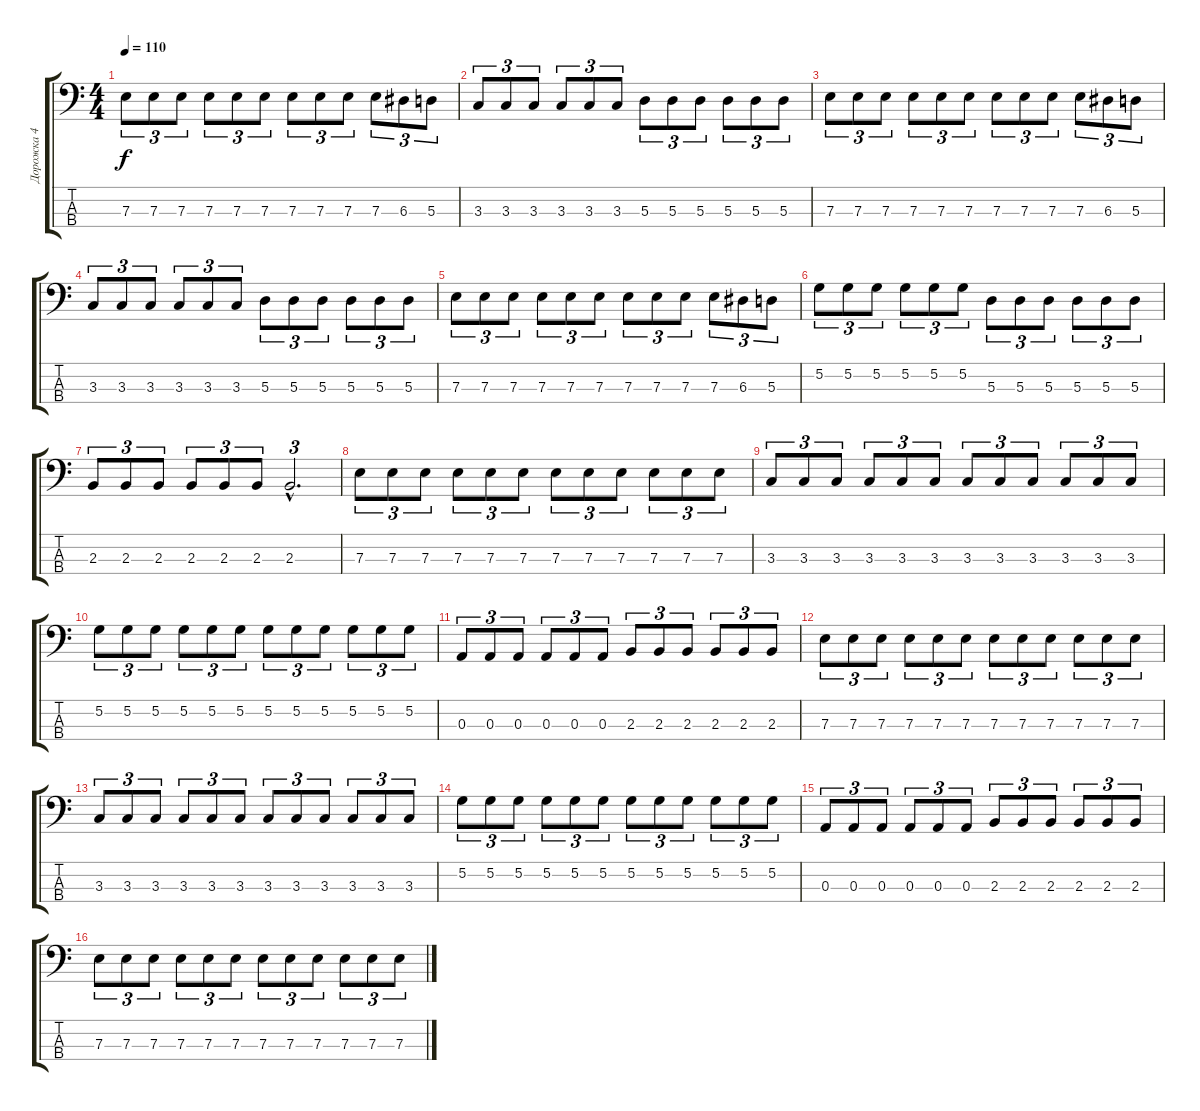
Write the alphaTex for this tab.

\track ("Дорожка 4" "Дорожка 4") {instrument electricbasspick}
\staff {score tabs}
\tuning (G2 D2 A1 E1) {hide}
\ts (4 4)
\tempo 110
\clef f4
\ks c
7.3.8{tu (3 2) dy f} 7.3.8{tu (3 2)} 7.3.8{tu (3 2)} 7.3.8{tu (3 2)} 7.3.8{tu (3 2)} 7.3.8{tu (3 2)} 7.3.8{tu (3 2)} 7.3.8{tu (3 2)} 7.3.8{tu (3 2)} 7.3.8{tu (3 2)} 6.3.8{tu (3 2)} 5.3.8{tu (3 2)} |
3.3.8{tu (3 2)} 3.3.8{tu (3 2)} 3.3.8{tu (3 2)} 3.3.8{tu (3 2)} 3.3.8{tu (3 2)} 3.3.8{tu (3 2)} 5.3.8{tu (3 2)} 5.3.8{tu (3 2)} 5.3.8{tu (3 2)} 5.3.8{tu (3 2)} 5.3.8{tu (3 2)} 5.3.8{tu (3 2)} |
7.3.8{tu (3 2)} 7.3.8{tu (3 2)} 7.3.8{tu (3 2)} 7.3.8{tu (3 2)} 7.3.8{tu (3 2)} 7.3.8{tu (3 2)} 7.3.8{tu (3 2)} 7.3.8{tu (3 2)} 7.3.8{tu (3 2)} 7.3.8{tu (3 2)} 6.3.8{tu (3 2)} 5.3.8{tu (3 2)} |
3.3.8{tu (3 2)} 3.3.8{tu (3 2)} 3.3.8{tu (3 2)} 3.3.8{tu (3 2)} 3.3.8{tu (3 2)} 3.3.8{tu (3 2)} 5.3.8{tu (3 2)} 5.3.8{tu (3 2)} 5.3.8{tu (3 2)} 5.3.8{tu (3 2)} 5.3.8{tu (3 2)} 5.3.8{tu (3 2)} |
7.3.8{tu (3 2)} 7.3.8{tu (3 2)} 7.3.8{tu (3 2)} 7.3.8{tu (3 2)} 7.3.8{tu (3 2)} 7.3.8{tu (3 2)} 7.3.8{tu (3 2)} 7.3.8{tu (3 2)} 7.3.8{tu (3 2)} 7.3.8{tu (3 2)} 6.3.8{tu (3 2)} 5.3.8{tu (3 2)} |
5.2.8{tu (3 2)} 5.2.8{tu (3 2)} 5.2.8{tu (3 2)} 5.2.8{tu (3 2)} 5.2.8{tu (3 2)} 5.2.8{tu (3 2)} 5.3.8{tu (3 2)} 5.3.8{tu (3 2)} 5.3.8{tu (3 2)} 5.3.8{tu (3 2)} 5.3.8{tu (3 2)} 5.3.8{tu (3 2)} |
2.3.8{tu (3 2)} 2.3.8{tu (3 2)} 2.3.8{tu (3 2)} 2.3.8{tu (3 2)} 2.3.8{tu (3 2)} 2.3.8{tu (3 2)} 2.3{hac}.2{d tu (3 2)} |
7.3.8{tu (3 2)} 7.3.8{tu (3 2)} 7.3.8{tu (3 2)} 7.3.8{tu (3 2)} 7.3.8{tu (3 2)} 7.3.8{tu (3 2)} 7.3.8{tu (3 2)} 7.3.8{tu (3 2)} 7.3.8{tu (3 2)} 7.3.8{tu (3 2)} 7.3.8{tu (3 2)} 7.3.8{tu (3 2)} |
3.3.8{tu (3 2)} 3.3.8{tu (3 2)} 3.3.8{tu (3 2)} 3.3.8{tu (3 2)} 3.3.8{tu (3 2)} 3.3.8{tu (3 2)} 3.3.8{tu (3 2)} 3.3.8{tu (3 2)} 3.3.8{tu (3 2)} 3.3.8{tu (3 2)} 3.3.8{tu (3 2)} 3.3.8{tu (3 2)} |
5.2.8{tu (3 2)} 5.2.8{tu (3 2)} 5.2.8{tu (3 2)} 5.2.8{tu (3 2)} 5.2.8{tu (3 2)} 5.2.8{tu (3 2)} 5.2.8{tu (3 2)} 5.2.8{tu (3 2)} 5.2.8{tu (3 2)} 5.2.8{tu (3 2)} 5.2.8{tu (3 2)} 5.2.8{tu (3 2)} |
0.3.8{tu (3 2)} 0.3.8{tu (3 2)} 0.3.8{tu (3 2)} 0.3.8{tu (3 2)} 0.3.8{tu (3 2)} 0.3.8{tu (3 2)} 2.3.8{tu (3 2)} 2.3.8{tu (3 2)} 2.3.8{tu (3 2)} 2.3.8{tu (3 2)} 2.3.8{tu (3 2)} 2.3.8{tu (3 2)} |
7.3.8{tu (3 2)} 7.3.8{tu (3 2)} 7.3.8{tu (3 2)} 7.3.8{tu (3 2)} 7.3.8{tu (3 2)} 7.3.8{tu (3 2)} 7.3.8{tu (3 2)} 7.3.8{tu (3 2)} 7.3.8{tu (3 2)} 7.3.8{tu (3 2)} 7.3.8{tu (3 2)} 7.3.8{tu (3 2)} |
3.3.8{tu (3 2)} 3.3.8{tu (3 2)} 3.3.8{tu (3 2)} 3.3.8{tu (3 2)} 3.3.8{tu (3 2)} 3.3.8{tu (3 2)} 3.3.8{tu (3 2)} 3.3.8{tu (3 2)} 3.3.8{tu (3 2)} 3.3.8{tu (3 2)} 3.3.8{tu (3 2)} 3.3.8{tu (3 2)} |
5.2.8{tu (3 2)} 5.2.8{tu (3 2)} 5.2.8{tu (3 2)} 5.2.8{tu (3 2)} 5.2.8{tu (3 2)} 5.2.8{tu (3 2)} 5.2.8{tu (3 2)} 5.2.8{tu (3 2)} 5.2.8{tu (3 2)} 5.2.8{tu (3 2)} 5.2.8{tu (3 2)} 5.2.8{tu (3 2)} |
0.3.8{tu (3 2)} 0.3.8{tu (3 2)} 0.3.8{tu (3 2)} 0.3.8{tu (3 2)} 0.3.8{tu (3 2)} 0.3.8{tu (3 2)} 2.3.8{tu (3 2)} 2.3.8{tu (3 2)} 2.3.8{tu (3 2)} 2.3.8{tu (3 2)} 2.3.8{tu (3 2)} 2.3.8{tu (3 2)} |
7.3.8{tu (3 2)} 7.3.8{tu (3 2)} 7.3.8{tu (3 2)} 7.3.8{tu (3 2)} 7.3.8{tu (3 2)} 7.3.8{tu (3 2)} 7.3.8{tu (3 2)} 7.3.8{tu (3 2)} 7.3.8{tu (3 2)} 7.3.8{tu (3 2)} 7.3.8{tu (3 2)} 7.3.8{tu (3 2)}
